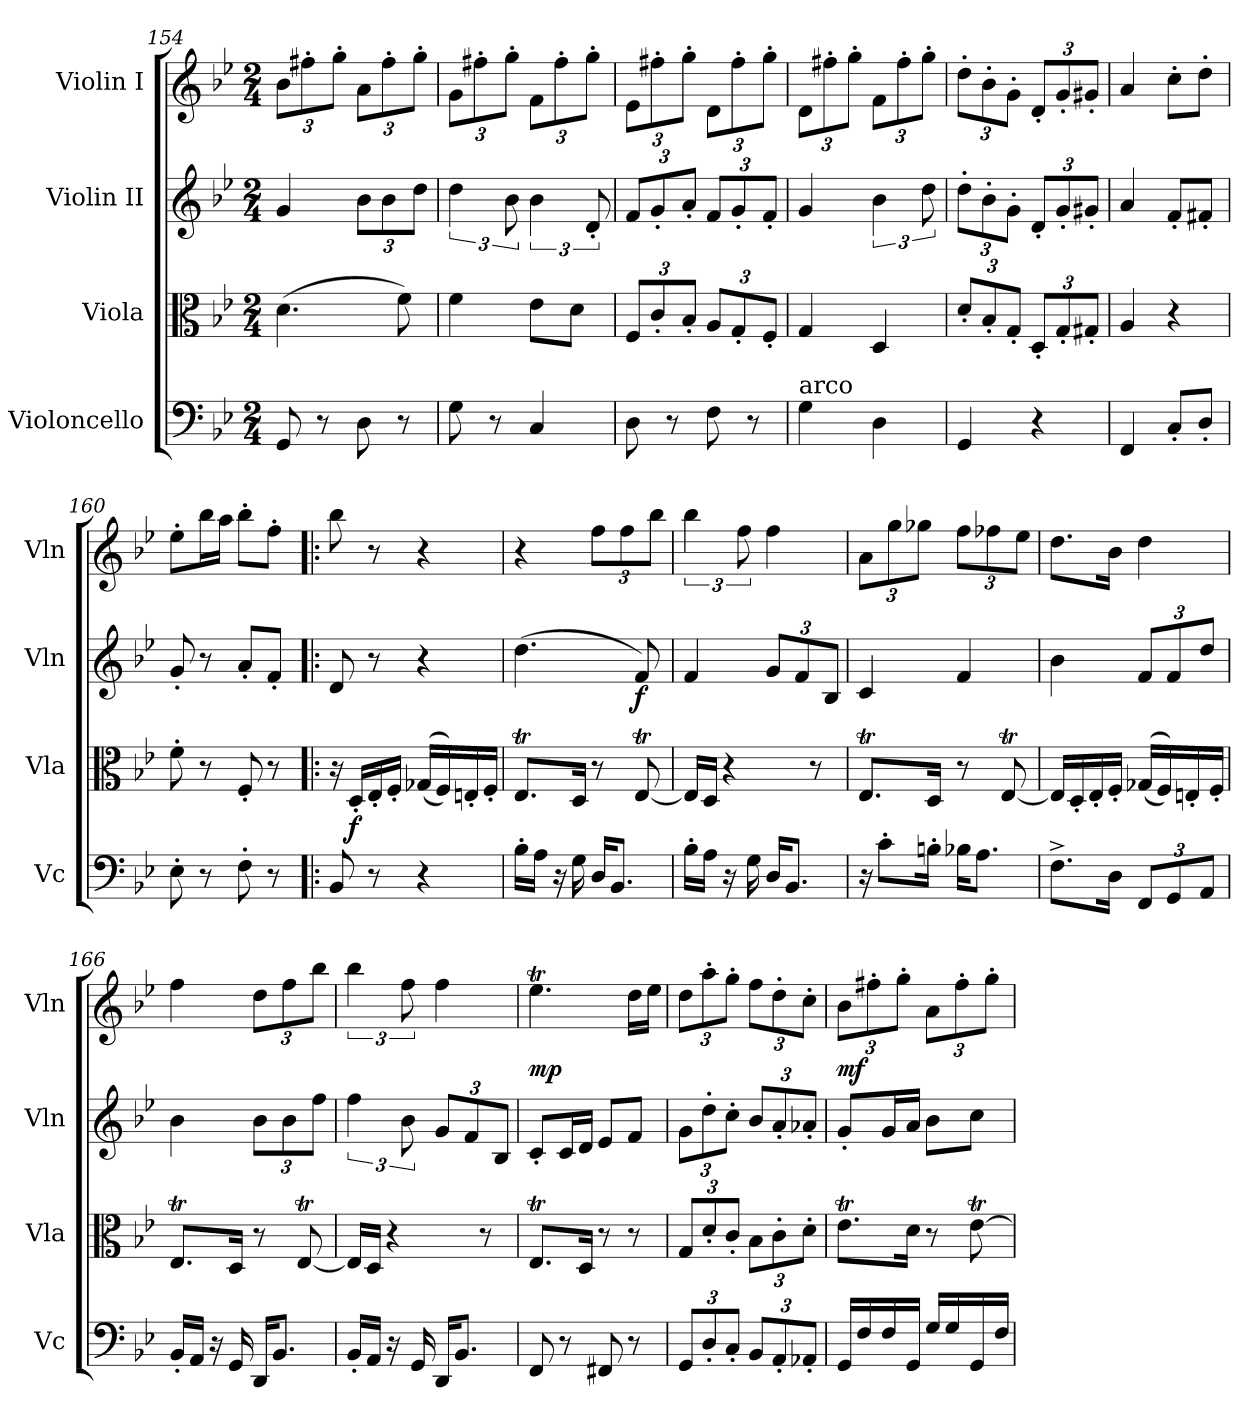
**kern	**kern	**dynam	**kern	**dynam	**kern	**dynam
*part4	*part3	*part3	*part2	*part2	*part1	*part1
*staff4	*staff3	*staff3	*staff2	*staff2	*staff1	*staff1
*I"Violoncello	*I"Viola	*	*I"Violin II	*	*I"Violin I	*
*I'Vc	*I'Vla	*	*I'Vln	*	*I'Vln	*
*clefF4	*clefC3	*	*clefG2	*	*clefG2	*
*k[b-e-]	*k[b-e-]	*	*k[b-e-]	*	*k[b-e-]	*
*M2/4	*M2/4	*	*M2/4	*	*M2/4	*
*	*	*	*	*	*Xbrackettup	*
=154	=154	=154	=154	=154	=154	=154
8GG/	(>4.d\	.	4g/	.	12b-\L	.
.	.	.	.	.	12ff#X'\	.
8r	.	.	.	.	.	.
.	.	.	.	.	12gg'\J	.
*	*	*	*Xbrackettup	*	*	*
8D\	.	.	12b-\L	.	12a\L	.
.	.	.	12b-\	.	12ff#'\	.
8r	8f\)	.	.	.	.	.
.	.	.	12dd\J	.	12gg'\J	.
=155	=155	=155	=155	=155	=155	=155
*	*	*	*brackettup	*	*	*
8G\	4f\	.	6dd\	.	12g\L	.
.	.	.	.	.	12ff#X'\	.
8r	.	.	.	.	.	.
.	.	.	12b-\	.	12gg'\J	.
4C/	8e-\L	.	6b-\	.	12f\L	.
.	.	.	.	.	12ff#'\	.
.	8d\J	.	.	.	.	.
.	.	.	12d'/	.	12gg'\J	.
!!LO:LB:g=z
=156	=156	=156	=156	=156	=156	=156
*	*Xbrackettup	*	*Xbrackettup	*	*	*
8D\	12F/L	.	12f/L	.	12e-\L	.
.	12c'/	.	12g'/	.	12ff#X'\	.
8r	.	.	.	.	.	.
.	12B-'/J	.	12a'/J	.	12gg'\J	.
8F\	12A/L	.	12f/L	.	12d\L	.
.	12G'/	.	12g'/	.	12ff#'\	.
8r	.	.	.	.	.	.
.	12F'/J	.	12f'/J	.	12gg'\J	.
=157	=157	=157	=157	=157	=157	=157
!LO:TX:a:t=arco	!	!	!	!	!	!
4G\	4G/	.	4g/	.	12d\L	.
.	.	.	.	.	12ff#X'\	.
.	.	.	.	.	12gg'\J	.
*	*	*	*brackettup	*	*	*
4D\	4D/	.	6b-\	.	12f\L	.
.	.	.	.	.	12ff#'\	.
.	.	.	12dd\	.	12gg'\J	.
=158	=158	=158	=158	=158	=158	=158
*	*	*	*Xbrackettup	*	*	*
4GG/	12d'/L	.	12dd'\L	.	12dd'\L	.
.	12B-'/	.	12b-'\	.	12b-'\	.
.	12G'/J	.	12g'\J	.	12g'\J	.
4r	12D'/L	.	12d'/L	.	12d'/L	.
.	12G'/	.	12g'/	.	12g'/	.
.	12G#X'/J	.	12g#X'/J	.	12g#X'/J	.
!!LO:LB:g=z
=159	=159	=159	=159	=159	=159	=159
4FF/	4A/	.	4a/	.	4a/	.
8C'/L	4r	.	8f'/L	.	8cc'\L	.
8D'/J	.	.	8f#X'/J	.	8dd'\J	.
=160	=160	=160	=160	=160	=160	=160
8E-'\	8f'\	.	8g'/	.	8ee-'\L	.
8r	8r	.	8r	.	16bb-\L	.
.	.	.	.	.	16aa\JJ	.
8F'\	8F'/	.	8a'/L	.	8bb-'\L	.
8r	8r	.	8f'/J	.	8ff'\J	.
=161!|:	=161!|:	=161!|:	=161!|:	=161!|:	=161!|:	=161!|:
8BB-/	16r	.	8d/	.	8bb-\	.
!	!	!LO:DY:b	!	!	!	!
.	16D'/LL	f	.	.	.	.
8r	16E-'/	.	8r	.	8r	.
.	16F'/JJ	.	.	.	.	.
4r	(<(<16G-X/LL	.	4r	.	4r	.
.	16F/))	.	.	.	.	.
.	16En'/	.	.	.	.	.
.	16F'/JJ	.	.	.	.	.
=162	=162	=162	=162	=162	=162	=162
16B-'\LL	8.E-T/L	.	(>4.dd\	.	4r	.
16A\JJ	.	.	.	.	.	.
16r	.	.	.	.	.	.
16G\	16D/Jk	.	.	.	.	.
16D/KL	8r	.	.	.	12ff\L	.
8.BB-/J	.	.	.	.	.	.
.	.	.	.	.	12ff\	.
!	!	!	!	!LO:DY:b	!	!
.	[8E-T/	.	8f/)	f	.	.
.	.	.	.	.	12bb-\J	.
=163	=163	=163	=163	=163	=163	=163
*	*	*	*	*	*brackettup	*
16B-'\LL	16E-/LL]	.	4f/	.	6bb-\	.
16A\JJ	16D/JJ	.	.	.	.	.
16r	4r	.	.	.	.	.
.	.	.	.	.	12ff\	.
16G\	.	.	.	.	.	.
16D/KL	.	.	12g/L	.	4ff\	.
8.BB-/J	.	.	.	.	.	.
.	.	.	12f/	.	.	.
.	8r	.	.	.	.	.
.	.	.	12B-/J	.	.	.
!!LO:PB:g=z
=164	=164	=164	=164	=164	=164	=164
*	*	*	*	*	*Xbrackettup	*
16r	8.E-T/L	.	4c/	.	12a\L	.
8c'\L	.	.	.	.	.	.
.	.	.	.	.	12gg\	.
.	.	.	.	.	12gg-X\J	.
16Bn'\Jk	16D/Jk	.	.	.	.	.
16B-X\KL	8r	.	4f/	.	12ff\L	.
8.A\J	.	.	.	.	.	.
.	.	.	.	.	12ff-X\	.
.	[8E-T/	.	.	.	.	.
.	.	.	.	.	12ee-\J	.
=165	=165	=165	=165	=165	=165	=165
8.F^\L	16E-/LL]	.	4b-\	.	8.dd\L	.
.	16D'/	.	.	.	.	.
.	16E-'/	.	.	.	.	.
16D\Jk	16F'/JJ	.	.	.	16b-\Jk	.
*Xbrackettup	*	*	*	*	*	*
12FF/L	(<(<16G-X/LL	.	12f/L	.	4dd\	.
.	16F/))	.	.	.	.	.
12GG/	.	.	12f/	.	.	.
.	16En'/	.	.	.	.	.
12AA/J	.	.	12dd/J	.	.	.
.	16F'/JJ	.	.	.	.	.
=166	=166	=166	=166	=166	=166	=166
16BB-'/LL	8.E-T/L	.	4b-\	.	4ff\	.
16AA/JJ	.	.	.	.	.	.
16r	.	.	.	.	.	.
16GG/	16D/Jk	.	.	.	.	.
16DD/KL	8r	.	12b-\L	.	12dd\L	.
8.BB-/J	.	.	.	.	.	.
.	.	.	12b-\	.	12ff\	.
.	[8E-T/	.	.	.	.	.
.	.	.	12ff\J	.	12bb-\J	.
=167	=167	=167	=167	=167	=167	=167
*	*	*	*brackettup	*	*brackettup	*
16BB-'/LL	16E-/LL]	.	6ff\	.	6bb-\	.
16AA/JJ	16D/JJ	.	.	.	.	.
16r	4r	.	.	.	.	.
.	.	.	12b-\	.	12ff\	.
16GG/	.	.	.	.	.	.
*	*	*	*Xbrackettup	*	*	*
16DD/KL	.	.	12g/L	.	4ff\	.
8.BB-/J	.	.	.	.	.	.
.	.	.	12f/	.	.	.
.	8r	.	.	.	.	.
.	.	.	12B-/J	.	.	.
=168	=168	=168	=168	=168	=168	=168
!	!	!	!	!	!	!LO:DY:b
8FF/	8.E-T/L	.	8c'/L	.	4.ee-T\	mp
8r	.	.	16c/L	.	.	.
.	16D/Jk	.	16d/JJ	.	.	.
8FF#X/	8r	.	8e-/L	.	.	.
8r	8r	.	8f/J	.	16dd\LL	.
.	.	.	.	.	16ee-\JJ	.
!!LO:LB:g=z
=169	=169	=169	=169	=169	=169	=169
*	*	*	*	*	*Xbrackettup	*
12GG/L	12G/L	.	12g\L	.	12dd\L	.
12D'/	12d'/	.	12dd'\	.	12aa'\	.
12C'/J	12c'/J	.	12cc'\J	.	12gg'\J	.
12BB-/L	12B-\L	.	12b-/L	.	12ff\L	.
12AA'/	12c'\	.	12a'/	.	12dd'\	.
12AA-X'/J	12d'\J	.	12a-X'/J	.	12cc'\J	.
=170	=170	=170	=170	=170	=170	=170
!	!	!	!	!	!	!LO:DY:b
16GG/LL	8.e-T\L	.	8g'/L	.	12b-\L	mf
16F/	.	.	.	.	.	.
.	.	.	.	.	12ff#X'\	.
16F/	.	.	16g/L	.	.	.
.	.	.	.	.	12gg'\J	.
16GG/JJ	16d\Jk	.	16a/JJ	.	.	.
16G/LL	8r	.	8b-\L	.	12a\L	.
16G/	.	.	.	.	.	.
.	.	.	.	.	12ff#'\	.
16GG/	[8e-T\	.	8cc\J	.	.	.
.	.	.	.	.	12gg'\J	.
16F/JJ	.	.	.	.	.	.
=	=	=	=	=	=	=
*-	*-	*-	*-	*-	*-	*-
